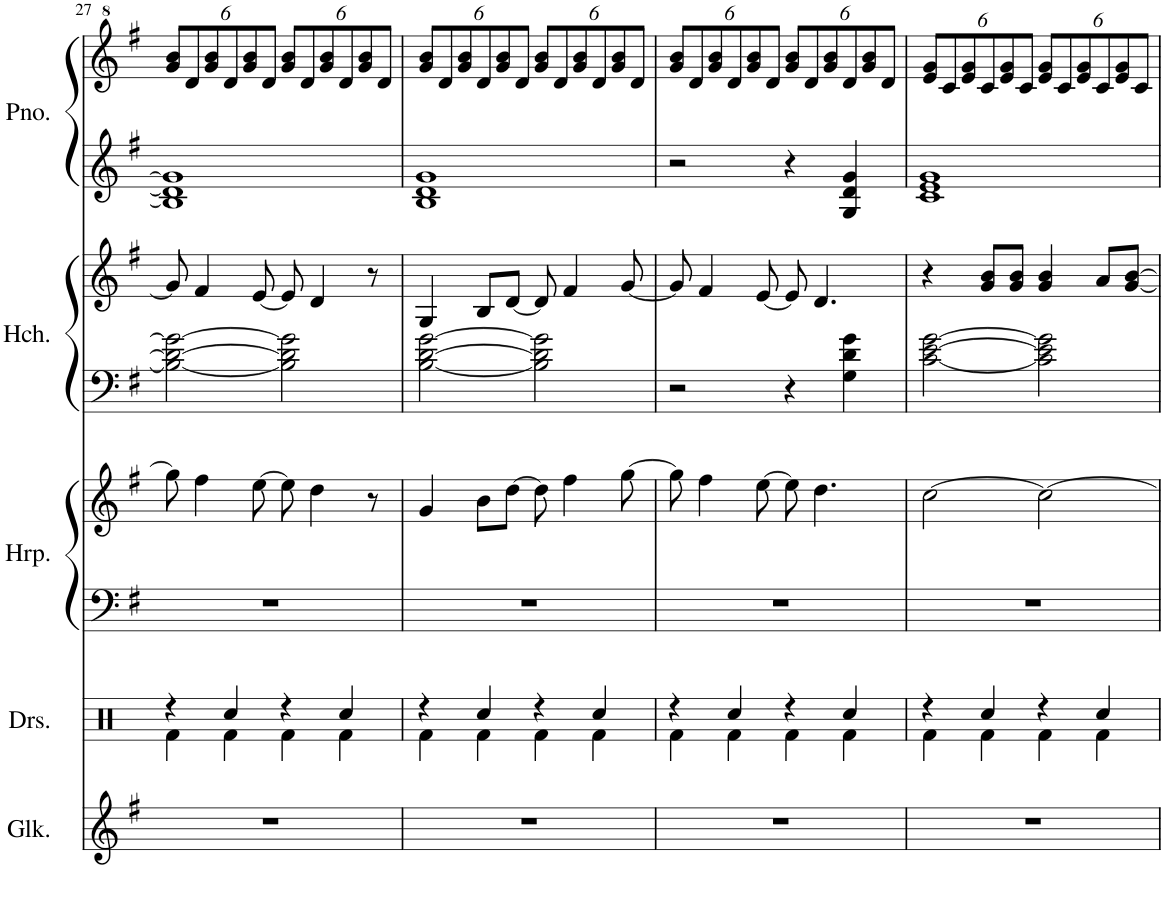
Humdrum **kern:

**kern	**kern	**kern	**kern	**kern	**kern	**kern	**kern
*part5	*part4	*part3	*part3	*part2	*part2	*part1	*part1
*staff8	*staff7	*staff6	*staff5	*staff4	*staff3	*staff2	*staff1
*I"Glockenspiel	*I"Drumset	*I"Harp	*	*I"Harpsichord	*	*I"Piano	*
*I'Glk.	*I'Drs.	*I'Hrp.	*	*I'Hch.	*	*I'Pno.	*
!!LO:PB:g=z
*clefG2	*clefX	*clefF4	*clefG2	*clefF4	*clefG2	*clefG2	*clefG^2
*Trd-14c-24	*	*	*	*	*	*	*
*k[f#]	*k[]	*k[f#]	*k[f#]	*k[f#]	*k[f#]	*k[f#]	*k[f#]
*M4/4	*M4/4	*M4/4	*M4/4	*M4/4	*M4/4	*M4/4	*M4/4
=27	=27	=27	=27	=27	=27	=27	=27
*	*^	*	*	*	*	*	*
*	*	*	*	*	*	*	*	*Xbrackettup
1r	4r	4Rf\	1r	8gg\]	2B\_ 2d\_ 2g\_	8g/]	1B] 1d] 1g]	12gg/ 12bb/L
.	.	.	.	.	.	.	.	12dd/
.	.	.	.	4ff#\	.	4f#/	.	.
.	.	.	.	.	.	.	.	12gg/ 12bb/
.	4Rcc/	4Rf\	.	.	.	.	.	12dd/
.	.	.	.	.	.	.	.	12gg/ 12bb/
.	.	.	.	[8ee\	.	[8e/	.	.
.	.	.	.	.	.	.	.	12dd/J
.	4r	4Rf\	.	8ee\]	2B\] 2d\] 2g\]	8e/]	.	12gg/ 12bb/L
.	.	.	.	.	.	.	.	12dd/
.	.	.	.	4dd\	.	4d/	.	.
.	.	.	.	.	.	.	.	12gg/ 12bb/
.	4Rcc/	4Rf\	.	.	.	.	.	12dd/
.	.	.	.	.	.	.	.	12gg/ 12bb/
.	.	.	.	8r	.	8r	.	.
.	.	.	.	.	.	.	.	12dd/J
=28	=28	=28	=28	=28	=28	=28	=28	=28
1r	4r	4Rf\	1r	4g/	[2B\ [2d\ [2g\	4G/	1B 1d 1g	12gg/ 12bb/L
.	.	.	.	.	.	.	.	12dd/
.	.	.	.	.	.	.	.	12gg/ 12bb/
.	4Rcc/	4Rf\	.	8b\L	.	8B/L	.	12dd/
.	.	.	.	.	.	.	.	12gg/ 12bb/
.	.	.	.	[8dd\J	.	[8d/J	.	.
.	.	.	.	.	.	.	.	12dd/J
.	4r	4Rf\	.	8dd\]	2B\] 2d\] 2g\]	8d/]	.	12gg/ 12bb/L
.	.	.	.	.	.	.	.	12dd/
.	.	.	.	4ff#\	.	4f#/	.	.
.	.	.	.	.	.	.	.	12gg/ 12bb/
.	4Rcc/	4Rf\	.	.	.	.	.	12dd/
.	.	.	.	.	.	.	.	12gg/ 12bb/
.	.	.	.	[8gg\	.	[8g/	.	.
.	.	.	.	.	.	.	.	12dd/J
=29	=29	=29	=29	=29	=29	=29	=29	=29
1r	4r	4Rf\	1r	8gg\]	2r	8g/]	2r	12gg/ 12bb/L
.	.	.	.	.	.	.	.	12dd/
.	.	.	.	4ff#\	.	4f#/	.	.
.	.	.	.	.	.	.	.	12gg/ 12bb/
.	4Rcc/	4Rf\	.	.	.	.	.	12dd/
.	.	.	.	.	.	.	.	12gg/ 12bb/
.	.	.	.	[8ee\	.	[8e/	.	.
.	.	.	.	.	.	.	.	12dd/J
.	4r	4Rf\	.	8ee\]	4r	8e/]	4r	12gg/ 12bb/L
.	.	.	.	.	.	.	.	12dd/
.	.	.	.	4.dd\	.	4.d/	.	.
.	.	.	.	.	.	.	.	12gg/ 12bb/
.	4Rcc/	4Rf\	.	.	4G\ 4d\ 4g\	.	4G/ 4d/ 4g/	12dd/
.	.	.	.	.	.	.	.	12gg/ 12bb/
.	.	.	.	.	.	.	.	12dd/J
=30	=30	=30	=30	=30	=30	=30	=30	=30
1r	4r	4Rf\	1r	[2cc\	[2c\ [2e\ [2g\	4r	1c 1e 1g	12ee/ 12gg/L
.	.	.	.	.	.	.	.	12cc/
.	.	.	.	.	.	.	.	12ee/ 12gg/
.	4Rcc/	4Rf\	.	.	.	8g/ 8b/L	.	12cc/
.	.	.	.	.	.	.	.	12ee/ 12gg/
.	.	.	.	.	.	8g/ 8b/J	.	.
.	.	.	.	.	.	.	.	12cc/J
.	4r	4Rf\	.	2cc\_	2c\] 2e\] 2g\]	4g/ 4b/	.	12ee/ 12gg/L
.	.	.	.	.	.	.	.	12cc/
.	.	.	.	.	.	.	.	12ee/ 12gg/
.	4Rcc/	4Rf\	.	.	.	8a/L	.	12cc/
.	.	.	.	.	.	.	.	12ee/ 12gg/
.	.	.	.	.	.	[8g/ [8b/J	.	.
.	.	.	.	.	.	.	.	12cc/J
*	*v	*v	*	*	*	*	*	*
=	=	=	=	=	=	=	=
*-	*-	*-	*-	*-	*-	*-	*-
